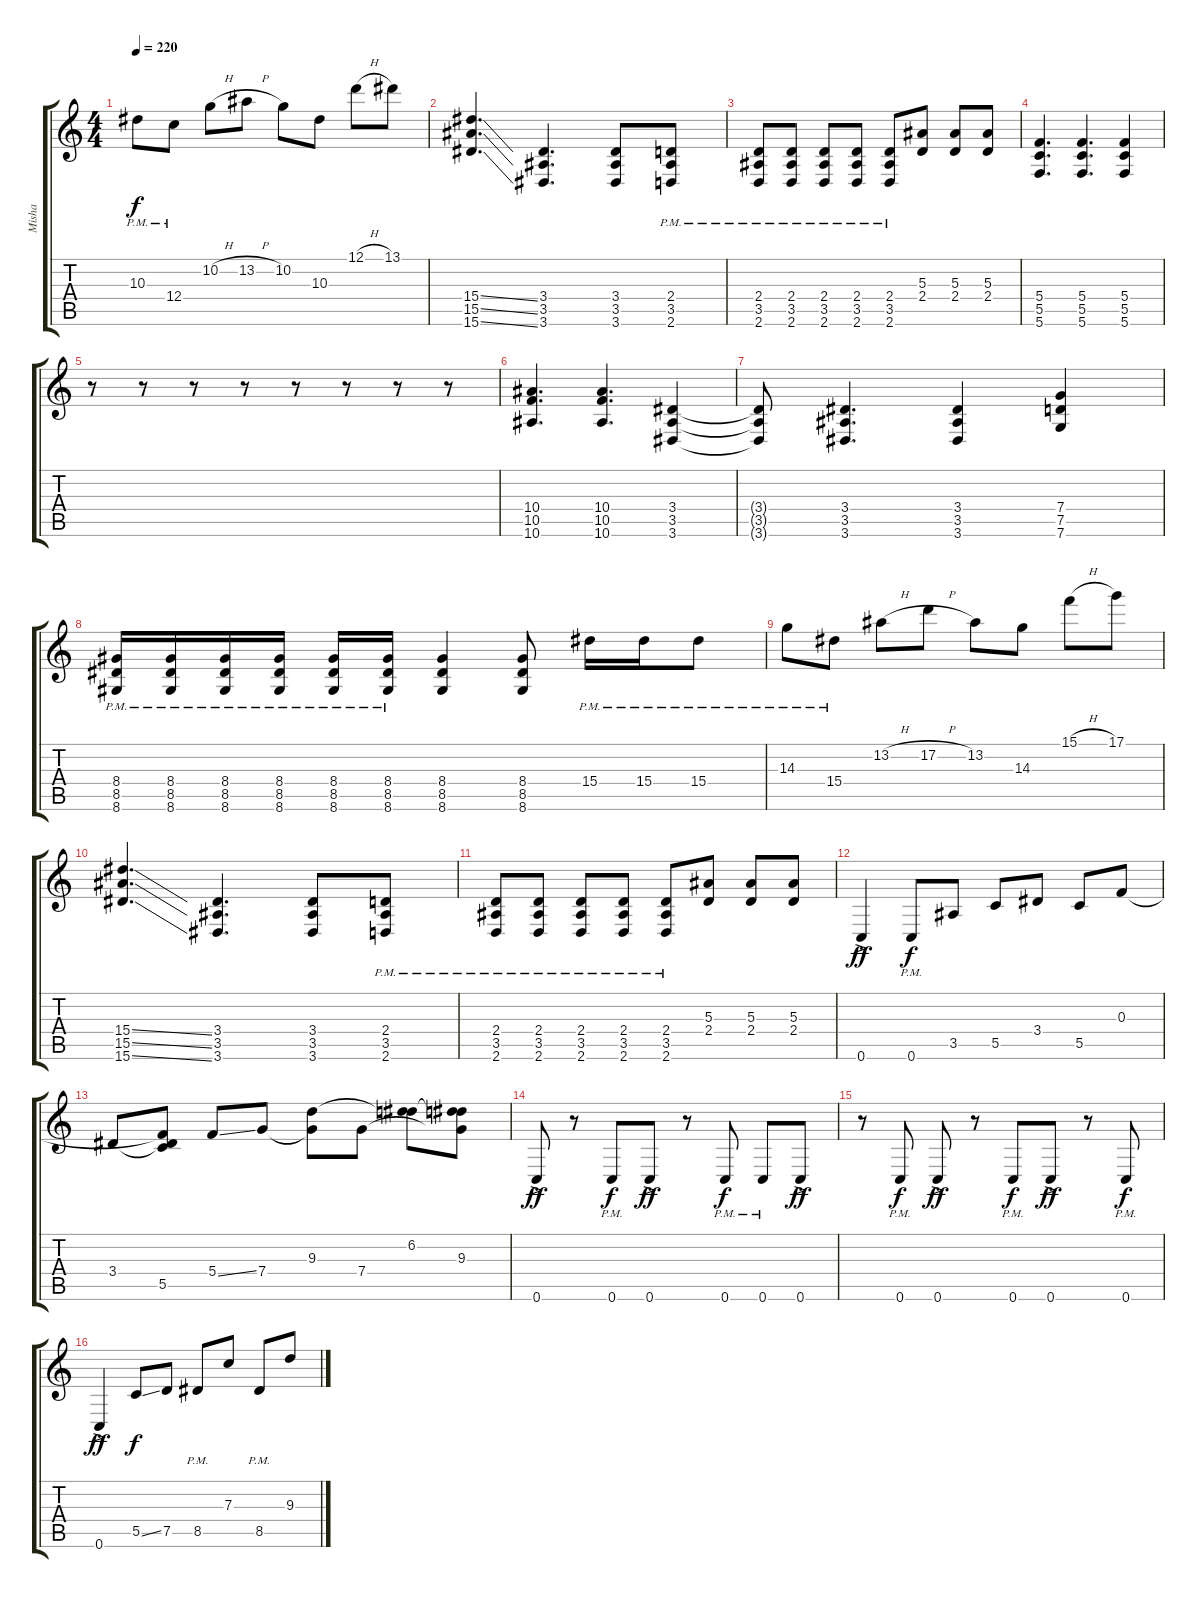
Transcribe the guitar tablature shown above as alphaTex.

\track ("Misha" "Misha") {instrument overdrivenguitar}
\staff {score tabs}
\tuning (D4 A3 F3 C3 G2 C2) {hide}
\ts (4 4)
\tempo 220
\clef g2
\ks c
10.3{pm}.8{dy f} 12.4{pm}.8 10.2{h}.8 13.2{h}.8 10.2.8 10.3.8 12.1{h}.8 13.1.8 |
(15.4{ss} 15.5{ss} 15.6{ss}).4{d} (3.4 3.5 3.6).4{d} (3.4 3.5 3.6).8 (2.4{pm} 3.5{pm} 2.6{pm}).8 |
(2.4{pm} 3.5{pm} 2.6{pm}).8 (2.4{pm} 3.5{pm} 2.6{pm}).8 (2.4{pm} 3.5{pm} 2.6{pm}).8 (2.4{pm} 3.5{pm} 2.6{pm}).8 (2.4{pm} 3.5{pm} 2.6{pm}).8 (5.3 2.4).8 (5.3 2.4).8 (5.3 2.4).8 |
(5.4 5.5 5.6).4{d} (5.4 5.5 5.6).4{d} (5.4 5.5 5.6).4 |
r.8 r.8 r.8 r.8 r.8 r.8 r.8 r.8 |
(10.4 10.5 10.6).4{d} (10.4 10.5 10.6).4{d} (3.4 3.5 3.6).4 |
(3.4{t} 3.5{t} 3.6{t}).8 (3.4 3.5 3.6).4{d} (3.4 3.5 3.6).4 (7.4 7.5 7.6).4 |
(8.4{pm} 8.5{pm} 8.6{pm}).16 (8.4{pm} 8.5{pm} 8.6{pm}).16 (8.4{pm} 8.5{pm} 8.6{pm}).16 (8.4{pm} 8.5{pm} 8.6{pm}).16 (8.4{pm} 8.5{pm} 8.6{pm}).16 (8.4{pm} 8.5{pm} 8.6{pm}).16 (8.4 8.5 8.6).4 (8.4 8.5 8.6).8 15.4{pm}.16 15.4{pm}.16 15.4{pm}.8 |
14.3{pm}.8 15.4{pm}.8 13.2{h}.8 17.2{h}.8 13.2.8 14.3.8 15.1{h}.8 17.1.8 |
(15.4{ss} 15.5{ss} 15.6{ss}).4{d} (3.4 3.5 3.6).4{d} (3.4 3.5 3.6).8 (2.4{pm} 3.5{pm} 2.6{pm}).8 |
(2.4{pm} 3.5{pm} 2.6{pm}).8 (2.4{pm} 3.5{pm} 2.6{pm}).8 (2.4{pm} 3.5{pm} 2.6{pm}).8 (2.4{pm} 3.5{pm} 2.6{pm}).8 (2.4{pm} 3.5{pm} 2.6{pm}).8 (5.3 2.4).8 (5.3 2.4).8 (5.3 2.4).8 |
0.6{ac}.4{dy ff} 0.6{pm}.8{dy f} 3.5.8 5.5.8 3.4.8 5.5.8 0.3.8 |
3.4.8 (0.3{t} 3.4{t} 5.5).8 5.4{ss}.8 7.4.8 (9.3 7.4{t}).8 7.4.8 (6.2 9.3{t}).8 (6.2{t} 9.3 7.4{t}).8 |
0.6{ac}.8{dy ff} r.8 0.6{pm}.8{dy f} 0.6{ac}.8{dy ff} r.8 0.6{pm}.8{dy f} 0.6{pm}.8 0.6{ac}.8{dy ff} |
r.8 0.6{pm}.8{dy f} 0.6{ac}.8{dy ff} r.8 0.6{pm}.8{dy f} 0.6{ac}.8{dy ff} r.8 0.6{pm}.8{dy f} |
0.6{ac}.4{dy ff} 5.5{ss}.8{dy f} 7.5.8 8.5{pm}.8 7.3.8 8.5{pm}.8 9.3{h}.8
